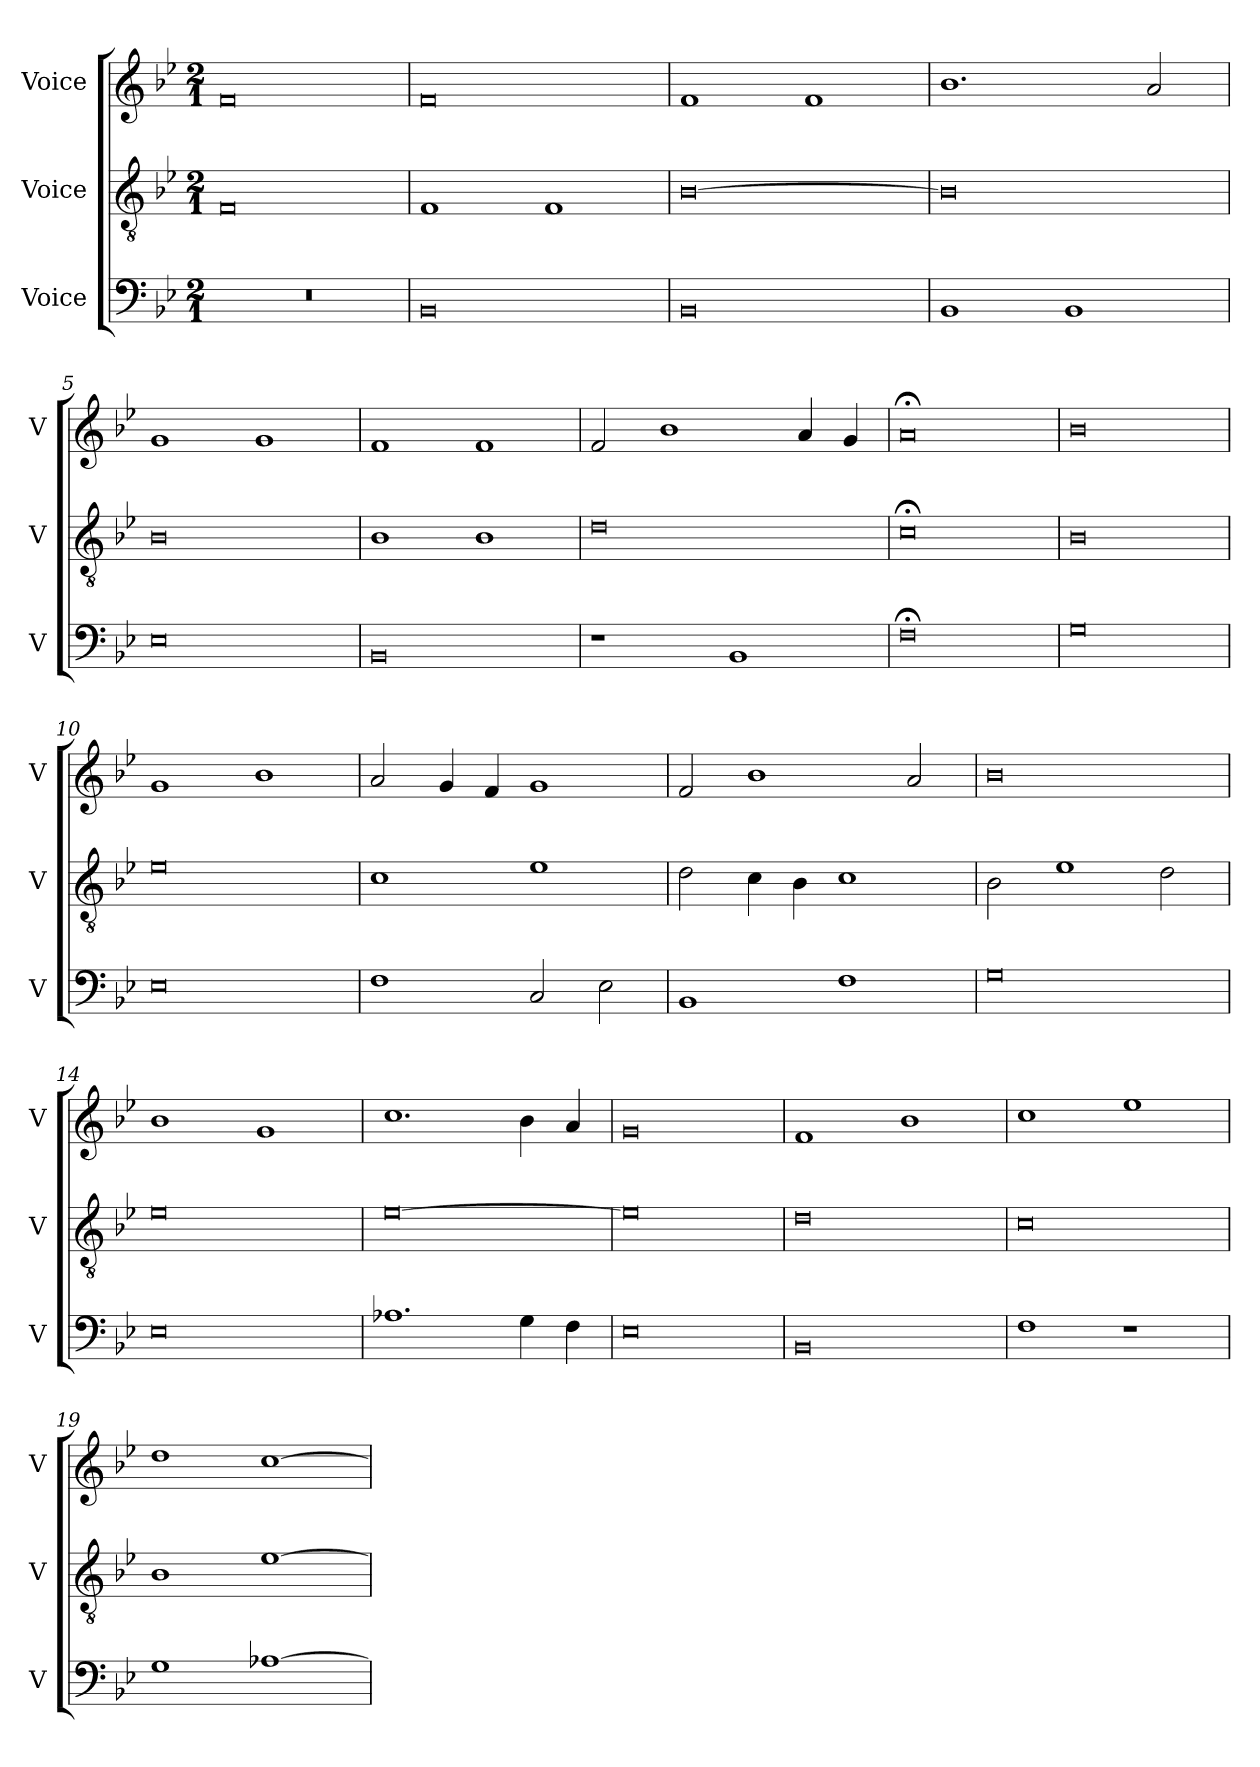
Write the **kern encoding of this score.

**kern	**kern	**kern
*part3	*part2	*part1
*staff3	*staff2	*staff1
*I"Voice	*I"Voice	*I"Voice
*I'V	*I'V	*I'V
*clefF4	*clefGv2	*clefG2
*k[b-e-]	*k[b-e-]	*k[b-e-]
*M2/1	*M2/1	*M2/1
=1	=1	=1
0r	0F	0f
=2	=2	=2
0BB-	1F	0f
.	1F	.
=3	=3	=3
0BB-	[0B-	1f
.	.	1f
=4	=4	=4
1BB-	0B-]	1.b-
1BB-	.	.
.	.	2a/
=5	=5	=5
0E-	0B-	1g
.	.	1g
!!LO:LB:g=z
=6	=6	=6
0BB-	1B-	1f
.	1B-	1f
=7	=7	=7
1r	0d	2f/
.	.	1b-
1BB-	.	.
.	.	4a/
.	.	4g/
=8	=8	=8
0F;	0c;	0a;
=9	=9	=9
0G	0B-	0b-
=10	=10	=10
0E-	0e-	1g
.	.	1b-
!!LO:LB:g=z
=11	=11	=11
1F	1c	2a/
.	.	4g/
.	.	4f/
2C/	1e-	1g
2E-\	.	.
=12	=12	=12
1BB-	2d\	2f/
.	4c\	1b-
.	4B-\	.
1F	1c	.
.	.	2a/
=13	=13	=13
0G	2B-\	0b-
.	1e-	.
.	2d\	.
=14	=14	=14
0E-	0e-	1b-
.	.	1g
!!LO:LB:g=z
=15	=15	=15
1.A-X	[0e-	1.cc
4G\	.	4b-\
4F\	.	4a/
=16	=16	=16
0E-	0e-]	0g
=17	=17	=17
0BB-	0d	1f
.	.	1b-
=18	=18	=18
1F	0c	1cc
1r	.	1ee-
=19	=19	=19
1G	1B-	1dd
[1A-X	[1e-	[1cc
=	=	=
*-	*-	*-
